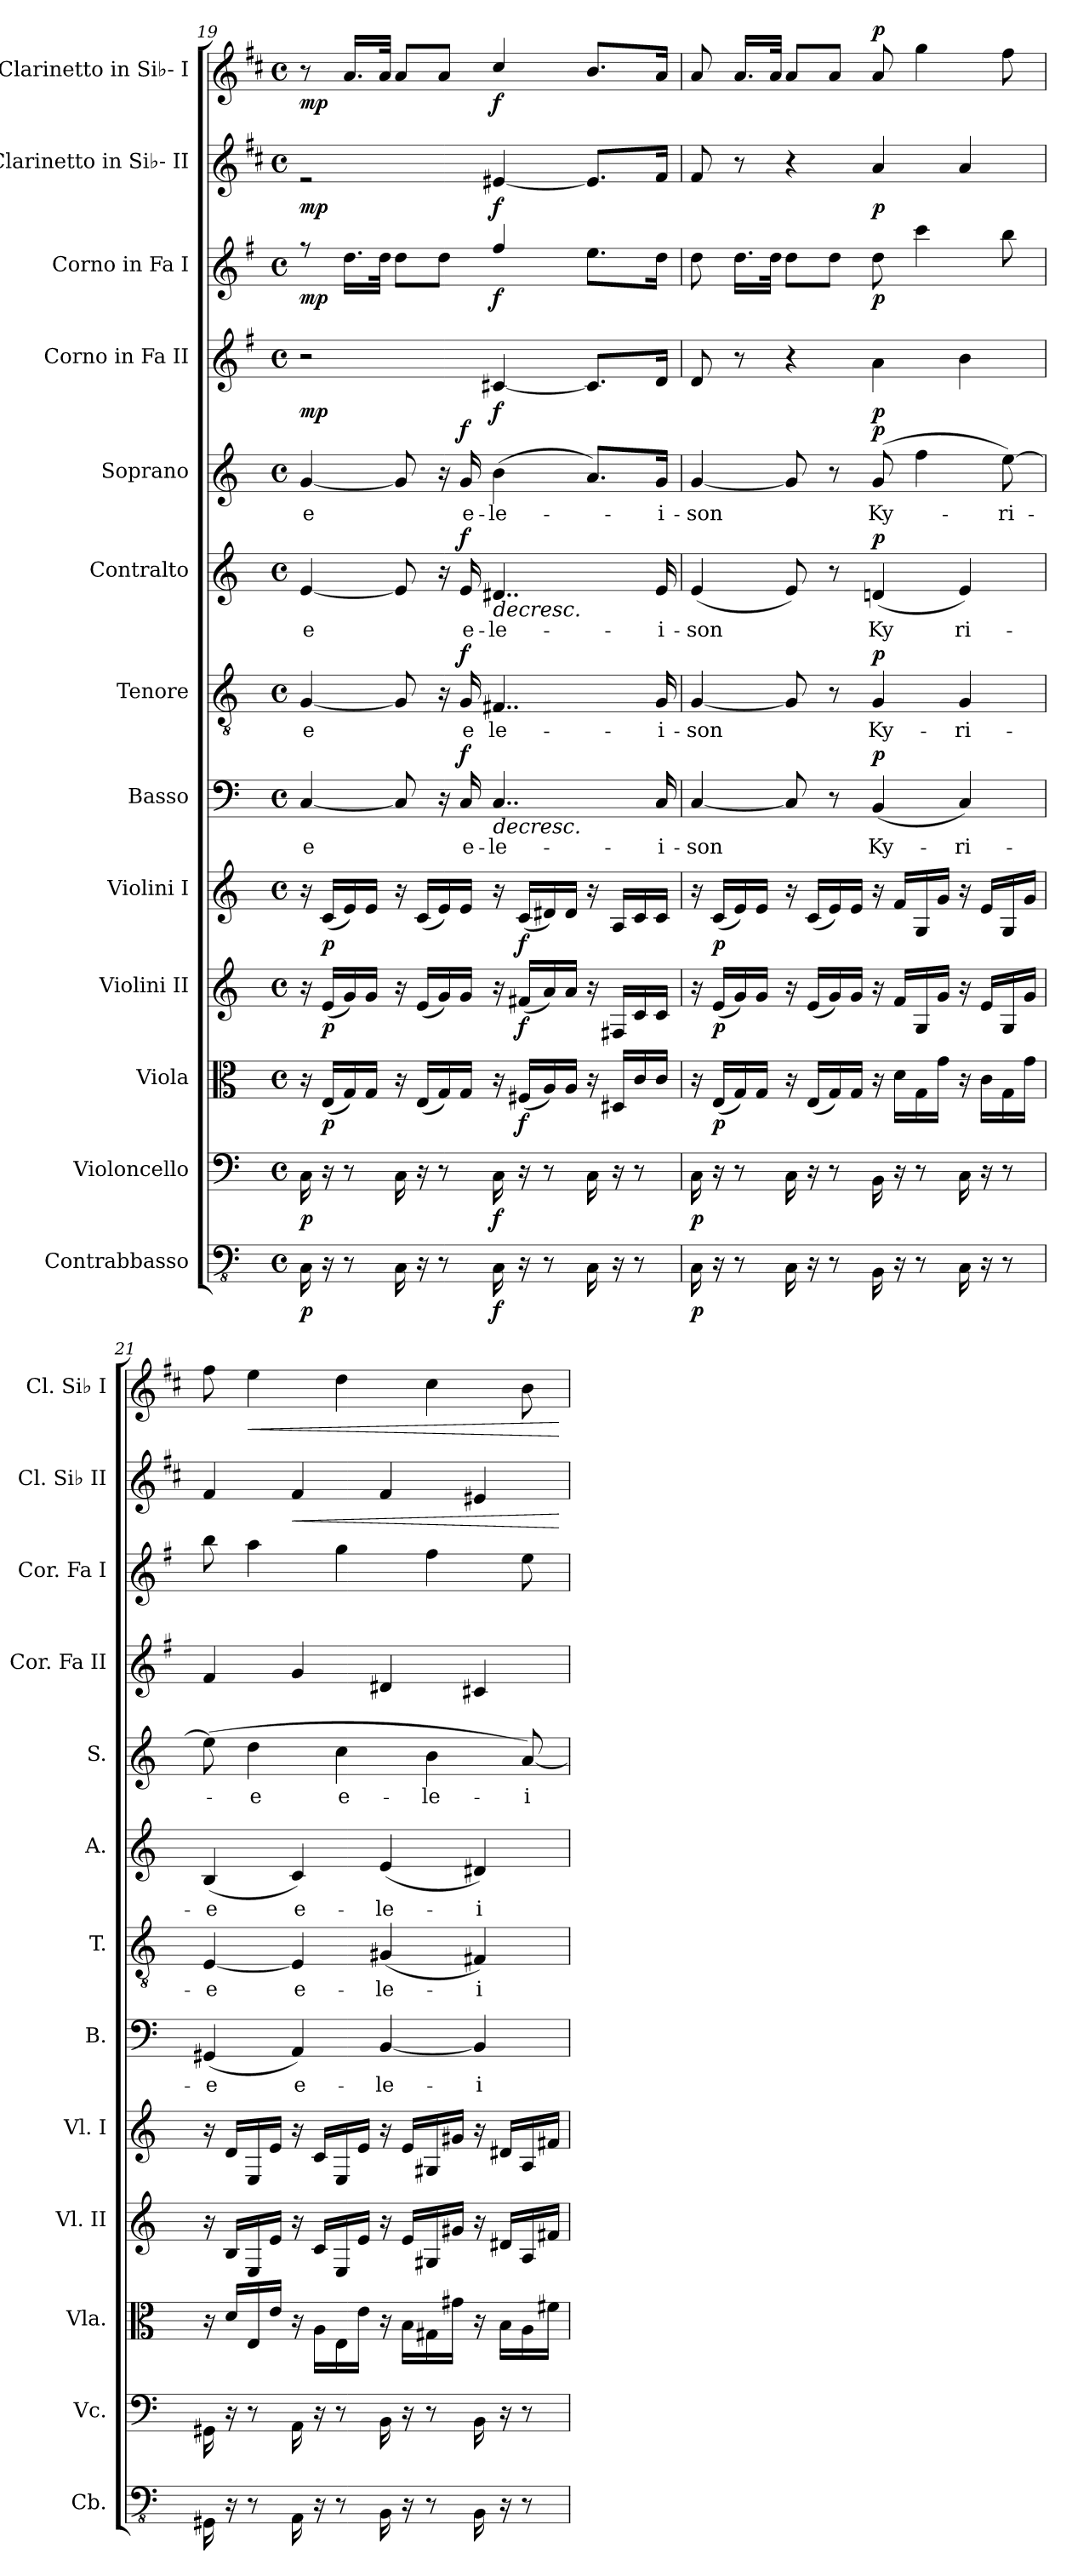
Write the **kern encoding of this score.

**kern	**dynam	**kern	**dynam	**kern	**dynam	**kern	**dynam	**kern	**dynam	**kern	**text	**dynam	**kern	**text	**dynam	**kern	**text	**dynam	**kern	**text	**dynam	**kern	**dynam	**kern	**dynam	**kern	**dynam	**kern	**dynam
*part13	*part13	*part12	*part12	*part11	*part11	*part10	*part10	*part9	*part9	*part8	*part8	*part8	*part7	*part7	*part7	*part6	*part6	*part6	*part5	*part5	*part5	*part4	*part4	*part3	*part3	*part2	*part2	*part1	*part1
*staff13	*staff13	*staff12	*staff12	*staff11	*staff11	*staff10	*staff10	*staff9	*staff9	*staff8	*staff8	*staff8	*staff7	*staff7	*staff7	*staff6	*staff6	*staff6	*staff5	*staff5	*staff5	*staff4	*staff4	*staff3	*staff3	*staff2	*staff2	*staff1	*staff1
*I"Contrabbasso	*	*I"Violoncello	*	*I"Viola	*	*I"Violini II	*	*I"Violini I	*	*I"Basso	*	*	*I"Tenore	*	*	*I"Contralto	*	*	*I"Soprano	*	*	*I"Corno in Fa II	*	*I"Corno in Fa I	*	*I"Clarinetto  in Si♭- II	*	*I"Clarinetto  in Si♭- I	*
*I'Cb.	*	*I'Vc.	*	*I'Vla.	*	*I'Vl. II	*	*I'Vl. I	*	*I'B.	*	*	*I'T.	*	*	*I'A.	*	*	*I'S.	*	*	*I'Cor. Fa II	*	*I'Cor. Fa I	*	*I'Cl. Si♭ II	*	*I'Cl. Si♭ I	*
*clefFv4	*	*clefF4	*	*clefC3	*	*clefG2	*	*clefG2	*	*clefF4	*	*	*clefGv2	*	*	*clefG2	*	*	*clefG2	*	*	*clefG2	*	*clefG2	*	*clefG2	*	*clefG2	*
*	*	*	*	*	*	*	*	*	*	*	*	*	*	*	*	*	*	*	*	*	*	*ITrd4c7	*	*ITrd4c7	*	*ITrd1c2	*	*ITrd1c2	*
*k[]	*	*k[]	*	*k[]	*	*k[]	*	*k[]	*	*k[]	*	*	*k[]	*	*	*k[]	*	*	*k[]	*	*	*k[]	*	*k[]	*	*k[]	*	*k[]	*
*M4/4	*	*M4/4	*	*M4/4	*	*M4/4	*	*M4/4	*	*M4/4	*	*	*M4/4	*	*	*M4/4	*	*	*M4/4	*	*	*M4/4	*	*M4/4	*	*M4/4	*	*M4/4	*
*met(c)	*	*met(c)	*	*met(c)	*	*met(c)	*	*met(c)	*	*met(c)	*	*	*met(c)	*	*	*met(c)	*	*	*met(c)	*	*	*met(c)	*	*met(c)	*	*met(c)	*	*met(c)	*
=19	=19	=19	=19	=19	=19	=19	=19	=19	=19	=19	=19	=19	=19	=19	=19	=19	=19	=19	=19	=19	=19	=19	=19	=19	=19	=19	=19	=19	=19
!	!LO:DY:b	!	!LO:DY:b	!	!	!	!	!	!	!	!LO:LY:b	!	!	!LO:LY:b	!	!	!LO:LY:b	!	!	!LO:LY:b	!	!	!LO:DY:b	!	!LO:DY:b	!	!LO:DY:b	!	!LO:DY:b
16CC\	p	16C\	p	16r	.	16r	.	16r	.	[4C/	-e	.	[4G/	-e	.	[4e/	-e	.	[4g/	-e	.	2r	mp	8rff	mp	2re	mp	8r	mp
!	!	!	!	!	!LO:DY:b	!	!LO:DY:b	!	!LO:DY:b	!	!	!	!	!	!	!	!	!	!	!	!	!	!	!	!	!	!	!	!
16r	.	16r	.	(<16E/LL	p	(<16e/LL	p	(<16c/LL	p	.	.	.	.	.	.	.	.	.	.	.	.	.	.	.	.	.	.	.	.
8r	.	8r	.	16G/)	.	16g/)	.	16e/)	.	.	.	.	.	.	.	.	.	.	.	.	.	.	.	16.g\LL	.	.	.	16.g/LL	.
.	.	.	.	16G/JJ	.	16g/JJ	.	16e/JJ	.	.	.	.	.	.	.	.	.	.	.	.	.	.	.	.	.	.	.	.	.
.	.	.	.	.	.	.	.	.	.	.	.	.	.	.	.	.	.	.	.	.	.	.	.	32g\JJk	.	.	.	32g/JJk	.
16CC\	.	16C\	.	16r	.	16r	.	16r	.	8C/]	.	.	8G/]	.	.	8e/]	.	.	8g/]	.	.	.	.	8g\L	.	.	.	8g/L	.
16r	.	16r	.	(<16E/LL	.	(<16e/LL	.	(<16c/LL	.	.	.	.	.	.	.	.	.	.	.	.	.	.	.	.	.	.	.	.	.
8r	.	8r	.	16G/)	.	16g/)	.	16e/)	.	16r	.	.	16r	.	.	16r	.	.	16r	.	.	.	.	8g\J	.	.	.	8g/J	.
!	!	!	!	!	!	!	!	!	!	!	!LO:LY:b	!LO:DY:b	!	!LO:LY:b	!LO:DY:b	!	!LO:LY:b	!LO:DY:b	!	!LO:LY:b	!LO:DY:b	!	!	!	!	!	!	!	!
.	.	.	.	16G/JJ	.	16g/JJ	.	16e/JJ	.	16C/	e-	f	16G/	e	f	16e/	e-	f	16g/	e-	f	.	.	.	.	.	.	.	.
!	!LO:DY:b	!	!LO:DY:b	!	!	!	!	!	!	!	!LO:LY:b	!LO:HP:b	!	!LO:LY:b	!	!	!LO:LY:b	!LO:HP:b	!	!LO:LY:b	!	!	!LO:DY:b	!	!LO:DY:b	!	!LO:DY:b	!	!LO:DY:b
16CC\	f	16C\	f	16r	.	16r	.	16r	.	4..C/	-le-	>	4..F#X/	-le-	.	4..d#X/	-le-	>	(>4b\	-le-	.	[4F#X/	f	4b/	f	[4d#X/	f	4b/	f
!	!	!	!	!	!LO:DY:b	!	!LO:DY:b	!	!LO:DY:b	!	!	!	!	!	!	!	!	!	!	!	!	!	!	!	!	!	!	!	!
16r	.	16r	.	(<16F#X/LL	f	(<16f#X/LL	f	(<16c/LL	f	.	.	.	.	.	.	.	.	.	.	.	.	.	.	.	.	.	.	.	.
8r	.	8r	.	16A/)	.	16a/)	.	16d#X/)	.	.	.	.	.	.	.	.	.	.	.	.	.	.	.	.	.	.	.	.	.
.	.	.	.	16A/JJ	.	16a/JJ	.	16d#/JJ	.	.	.	.	.	.	.	.	.	.	.	.	.	.	.	.	.	.	.	.	.
16CC\	.	16C\	.	16r	.	16r	.	16r	.	.	.	.	.	.	.	.	.	.	8.a/L)	.	.	8.F#/L]	.	8.a\L	.	8.d#/L]	.	8.a/L	.
16r	.	16r	.	16D#X/LL	.	16F#X/LL	.	16A/LL	.	.	.	.	.	.	.	.	.	.	.	.	.	.	.	.	.	.	.	.	.
8r	.	8r	.	16c/	.	16c/	.	16c/	.	.	.	.	.	.	.	.	.	.	.	.	.	.	.	.	.	.	.	.	.
!	!	!	!	!	!	!	!	!	!	!	!LO:LY:b	!	!	!LO:LY:b	!	!	!LO:LY:b	!	!	!LO:LY:b	!	!	!	!	!	!	!	!	!
.	.	.	.	16c/JJ	.	16c/JJ	.	16c/JJ	.	16C/	-i-	.	16G/	-i-	.	16e/	-i-	.	16g/Jk	-i-	.	16G/Jk	.	16g\Jk	.	16e/Jk	.	16g/Jk	.
=20	=20	=20	=20	=20	=20	=20	=20	=20	=20	=20	=20	=20	=20	=20	=20	=20	=20	=20	=20	=20	=20	=20	=20	=20	=20	=20	=20	=20	=20
!	!LO:DY:b	!	!LO:DY:b	!	!	!	!	!	!	!	!LO:LY:b	!	!	!LO:LY:b	!	!	!LO:LY:b	!	!	!LO:LY:b	!	!	!	!	!	!	!	!	!
16CC\	p	16C\	p	16r	.	16r	.	16r	.	[4C/	-son	.	[4G/	-son	.	(>4e/	-son	.	[4g/	-son	.	8G/	.	8g\	.	8e/	.	8g/	.
!	!	!	!	!	!LO:DY:b	!	!LO:DY:b	!	!LO:DY:b	!	!	!	!	!	!	!	!	!	!	!	!	!	!	!	!	!	!	!	!
16r	.	16r	.	(<16E/LL	p	(<16e/LL	p	(<16c/LL	p	.	.	.	.	.	.	.	.	.	.	.	.	.	.	.	.	.	.	.	.
8r	.	8r	.	16G/)	.	16g/)	.	16e/)	.	.	.	.	.	.	.	.	.	.	.	.	.	8r	.	16.g\LL	.	8r	.	16.g/LL	.
.	.	.	.	16G/JJ	.	16g/JJ	.	16e/JJ	.	.	.	.	.	.	.	.	.	.	.	.	.	.	.	.	.	.	.	.	.
.	.	.	.	.	.	.	.	.	.	.	.	.	.	.	.	.	.	.	.	.	.	.	.	32g\JJk	.	.	.	32g/JJk	.
16CC\	.	16C\	.	16r	.	16r	.	16r	.	8C/]	.	.	8G/]	.	.	8e/)	.	.	8g/]	.	.	4r	.	8g\L	.	4r	.	8g/L	.
16r	.	16r	.	(<16E/LL	.	(<16e/LL	.	(<16c/LL	.	.	.	.	.	.	.	.	.	.	.	.	.	.	.	.	.	.	.	.	.
8r	.	8r	.	16G/)	.	16g/)	.	16e/)	.	8r	.	.	8r	.	.	8r	.	.	8r	.	.	.	.	8g\J	.	.	.	8g/J	.
.	.	.	.	16G/JJ	.	16g/JJ	.	16e/JJ	.	.	.	.	.	.	.	.	.	.	.	.	.	.	.	.	.	.	.	.	.
!	!	!	!	!	!	!	!	!	!	!	!LO:LY:b	!LO:DY:b	!	!LO:LY:b	!LO:DY:b	!	!LO:LY:b	!LO:DY:b	!	!LO:LY:b	!LO:DY:b	!	!LO:DY:b	!	!LO:DY:b	!	!LO:DY:b	!	!LO:DY:a
16BBB\	.	16BB\	.	16r	.	16r	.	16r	.	(<4BB/	Ky-	p	4G/	Ky-	p	(>4dn/	Ky	p	(>8g/	Ky-	p	4d\	p	8g\	p	4g/	p	8g/	p
16r	.	16r	.	16d\LL	.	16f/LL	.	16f/LL	.	.	.	.	.	.	.	.	.	.	.	.	.	.	.	.	.	.	.	.	.
8r	.	8r	.	16G\	.	16G/	.	16G/	.	.	.	.	.	.	.	.	.	.	4ff\	.	.	.	.	4ff\	.	.	.	4ff\	.
.	.	.	.	16g\JJ	.	16g/JJ	.	16g/JJ	.	.	.	.	.	.	.	.	.	.	.	.	.	.	.	.	.	.	.	.	.
!	!	!	!	!	!	!	!	!	!	!	!LO:LY:b	!	!	!LO:LY:b	!	!	!LO:LY:b	!	!	!	!	!	!	!	!	!	!	!	!
16CC\	.	16C\	.	16r	.	16r	.	16r	.	4C/)	-ri-	.	4G/	-ri-	.	4e/)	-ri-	.	.	.	.	4e\	.	.	.	4g/	.	.	.
16r	.	16r	.	16c\LL	.	16e/LL	.	16e/LL	.	.	.	.	.	.	.	.	.	.	.	.	.	.	.	.	.	.	.	.	.
!	!	!	!	!	!	!	!	!	!	!	!	!	!	!	!	!	!	!	!	!LO:LY:b	!	!	!	!	!	!	!	!	!
8r	.	8r	.	16G\	.	16G/	.	16G/	.	.	.	.	.	.	.	.	.	.	[8ee\)	-ri-	.	.	.	8ee\	.	.	.	8ee\	.
.	.	.	.	16g\JJ	.	16g/JJ	.	16g/JJ	.	.	.	.	.	.	.	.	.	.	.	.	.	.	.	.	.	.	.	.	.
=21	=21	=21	=21	=21	=21	=21	=21	=21	=21	=21	=21	=21	=21	=21	=21	=21	=21	=21	=21	=21	=21	=21	=21	=21	=21	=21	=21	=21	=21
!	!	!	!	!	!	!	!	!	!	!	!LO:LY:b	!	!	!LO:LY:b	!	!	!LO:LY:b	!	!	!	!	!	!	!	!	!	!	!	!
16GGG#X\	.	16GG#X\	.	16r	.	16r	.	16r	.	(<4GG#X/	-e	.	[4E/	-e	.	(>4B/	-e	.	(>8ee\]	.	.	4B/	.	8ee\	.	4e/	.	8ee\	.
16r	.	16r	.	16d/LL	.	16B/LL	.	16d/LL	.	.	.	.	.	.	.	.	.	.	.	.	.	.	.	.	.	.	.	.	.
!	!	!	!	!	!	!	!	!	!	!	!	!	!	!	!	!	!	!	!	!LO:LY:b	!	!	!	!	!	!	!	!	!LO:HP:b
8r	.	8r	.	16E/	.	16E/	.	16E/	.	.	.	.	.	.	.	.	.	.	4dd\	-e	.	.	.	4dd\	.	.	.	4dd\	<
.	.	.	.	16e/JJ	.	16e/JJ	.	16e/JJ	.	.	.	.	.	.	.	.	.	.	.	.	.	.	.	.	.	.	.	.	.
!	!	!	!	!	!	!	!	!	!	!	!LO:LY:b	!	!	!LO:LY:b	!	!	!LO:LY:b	!	!	!	!	!	!	!	!	!	!LO:HP:b	!	!
16AAA\	.	16AA\	.	16r	.	16r	.	16r	.	4AA/)	e-	.	4E/]	e-	.	4c/)	e-	.	.	.	.	4c/	.	.	.	4e/	<	.	.
16r	.	16r	.	16A\LL	.	16c/LL	.	16c/LL	.	.	.	.	.	.	.	.	.	.	.	.	.	.	.	.	.	.	.	.	.
!	!	!	!	!	!	!	!	!	!	!	!	!	!	!	!	!	!	!	!	!LO:LY:b	!	!	!	!	!	!	!	!	!
8r	.	8r	.	16E\	.	16E/	.	16E/	.	.	.	.	.	.	.	.	.	.	4cc\	e-	.	.	.	4cc\	.	.	.	4cc\	.
.	.	.	.	16e\JJ	.	16e/JJ	.	16e/JJ	.	.	.	.	.	.	.	.	.	.	.	.	.	.	.	.	.	.	.	.	.
!	!	!	!	!	!	!	!	!	!	!	!LO:LY:b	!	!	!LO:LY:b	!	!	!LO:LY:b	!	!	!	!	!	!	!	!	!	!	!	!
16BBB\	.	16BB\	.	16r	.	16r	.	16r	.	[4BB/	-le-	.	(<4G#X/	-le-	.	(>4e/	-le-	.	.	.	.	4G#X/	.	.	.	4e/	.	.	.
16r	.	16r	.	16B\LL	.	16e/LL	.	16e/LL	.	.	.	.	.	.	.	.	.	.	.	.	.	.	.	.	.	.	.	.	.
!	!	!	!	!	!	!	!	!	!	!	!	!	!	!	!	!	!	!	!	!LO:LY:b	!	!	!	!	!	!	!	!	!
8r	.	8r	.	16G#X\	.	16G#X/	.	16G#X/	.	.	.	.	.	.	.	.	.	.	4b\	-le-	.	.	.	4b\	.	.	.	4b\	.
.	.	.	.	16g#X\JJ	.	16g#X/JJ	.	16g#X/JJ	.	.	.	.	.	.	.	.	.	.	.	.	.	.	.	.	.	.	.	.	.
!	!	!	!	!	!	!	!	!	!	!	!LO:LY:b	!	!	!LO:LY:b	!	!	!LO:LY:b	!	!	!	!	!	!	!	!	!	!	!	!
16BBB\	.	16BB\	.	16r	.	16r	.	16r	.	4BB/]	-i-	.	4F#X/)	-i-	.	4d#X/)	-i-	.	.	.	.	4F#X/	.	.	.	4d#X/	.	.	.
16r	.	16r	.	16B\LL	.	16d#X/LL	.	16d#X/LL	.	.	.	.	.	.	.	.	.	.	.	.	.	.	.	.	.	.	.	.	.
!	!	!	!	!	!	!	!	!	!	!	!	!	!	!	!	!	!	!	!	!LO:LY:b	!	!	!	!	!	!	!	!	!
8r	.	8r	.	16A\	.	16A/	.	16A/	.	.	.	.	.	.	.	.	.	.	[8a/)	-i-	.	.	.	8a\	.	.	.	8a\	.
.	.	.	.	16f#X\JJ	.	16f#X/JJ	.	16f#X/JJ	.	.	.	.	.	.	.	.	.	.	.	.	.	.	.	.	.	.	.	.	.
.	.	.	.	.	.	.	.	.	.	.	.	]	.	.	.	.	.	]	.	.	.	.	.	.	.	.	[	.	[
=	=	=	=	=	=	=	=	=	=	=	=	=	=	=	=	=	=	=	=	=	=	=	=	=	=	=	=	=	=
*-	*-	*-	*-	*-	*-	*-	*-	*-	*-	*-	*-	*-	*-	*-	*-	*-	*-	*-	*-	*-	*-	*-	*-	*-	*-	*-	*-	*-	*-
